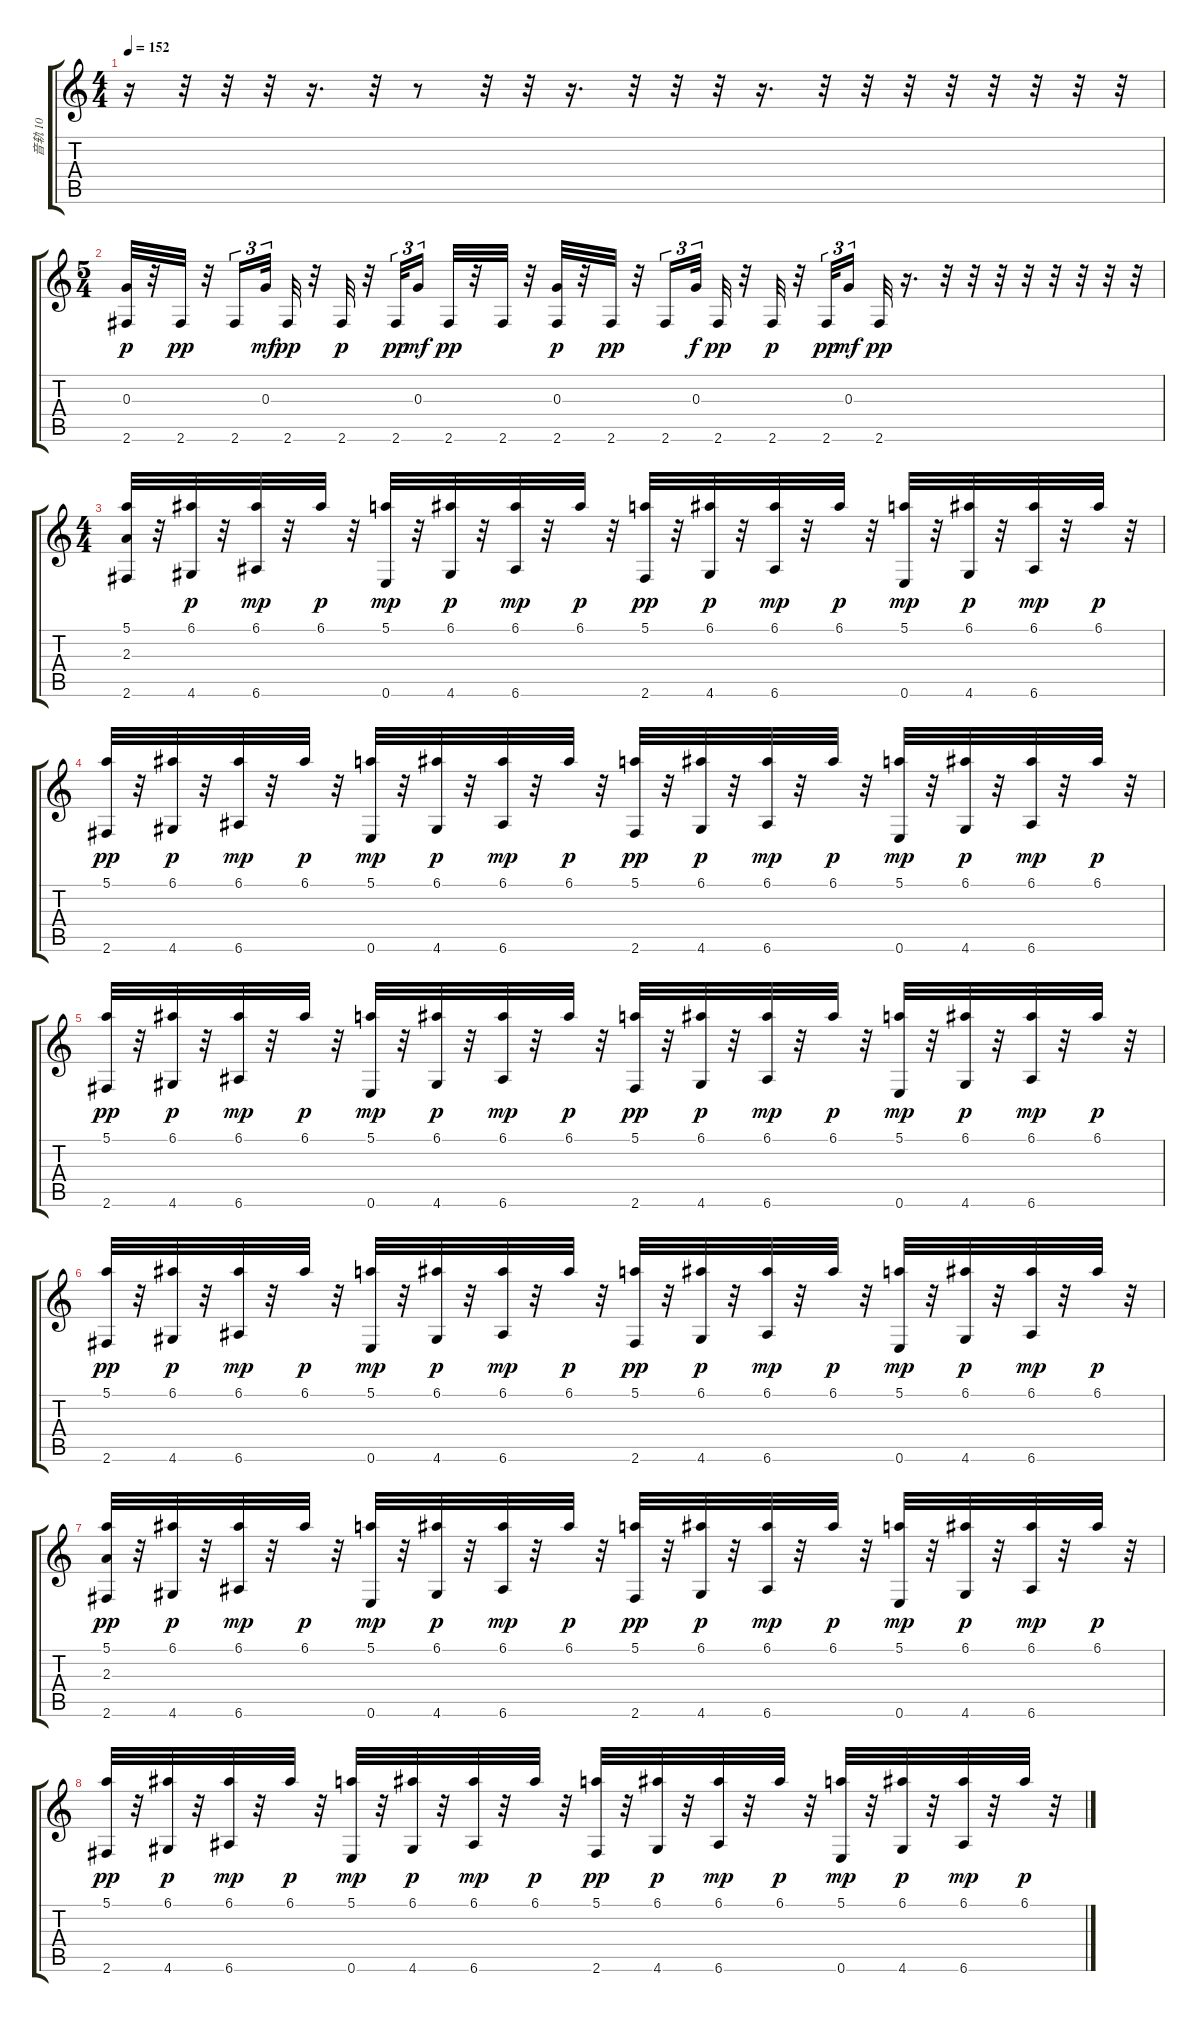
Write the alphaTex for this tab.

\track ("音轨 10" "音轨 10") {instrument acousticguitarsteel}
\staff {score tabs}
\tuning (E4 B3 G3 D3 A2 E2) {hide}
\ts (4 4)
\tempo 152
\clef g2
\ks c
r.16{dy p} r.32 r.32 r.32 r.16{d} r.32 r.8 r.32 r.32 r.16{d} r.32 r.32 r.32 r.16{d} r.32 r.32 r.32 r.32 r.32 r.32 r.32 r.32 |
\ts (5 4)
(0.3 2.6).32 r.32 2.6.32{dy pp} r.32 2.6.16{tu (3 2)} 0.3.32{tu (3 2) dy mf} 2.6.32{dy pp} r.32 2.6.32{dy p} r.32 2.6.32{tu (3 2) dy pp} 0.3.16{tu (3 2) dy mf} 2.6.32{dy pp} r.32 2.6.32 r.32 (0.3 2.6).32{dy p} r.32 2.6.32{dy pp} r.32 2.6.16{tu (3 2)} 0.3.32{tu (3 2) dy f} 2.6.32{dy pp} r.32 2.6.32{dy p} r.32 2.6.32{tu (3 2) dy pp} 0.3.16{tu (3 2) dy mf} 2.6.32{dy pp} r.16{d} r.32 r.32 r.32 r.32 r.32 r.32 r.32 r.32 |
\ts (4 4)
(5.1 2.3 2.6).32 r.32 (6.1 4.6).32{dy p} r.32 (6.1 6.6).32{dy mp} r.32 6.1.32{dy p} r.32 (5.1 0.6).32{dy mp} r.32 (6.1 4.6).32{dy p} r.32 (6.1 6.6).32{dy mp} r.32 6.1.32{dy p} r.32 (5.1 2.6).32{dy pp} r.32 (6.1 4.6).32{dy p} r.32 (6.1 6.6).32{dy mp} r.32 6.1.32{dy p} r.32 (5.1 0.6).32{dy mp} r.32 (6.1 4.6).32{dy p} r.32 (6.1 6.6).32{dy mp} r.32 6.1.32{dy p} r.32 |
(5.1 2.6).32{dy pp} r.32 (6.1 4.6).32{dy p} r.32 (6.1 6.6).32{dy mp} r.32 6.1.32{dy p} r.32 (5.1 0.6).32{dy mp} r.32 (6.1 4.6).32{dy p} r.32 (6.1 6.6).32{dy mp} r.32 6.1.32{dy p} r.32 (5.1 2.6).32{dy pp} r.32 (6.1 4.6).32{dy p} r.32 (6.1 6.6).32{dy mp} r.32 6.1.32{dy p} r.32 (5.1 0.6).32{dy mp} r.32 (6.1 4.6).32{dy p} r.32 (6.1 6.6).32{dy mp} r.32 6.1.32{dy p} r.32 |
(5.1 2.6).32{dy pp} r.32 (6.1 4.6).32{dy p} r.32 (6.1 6.6).32{dy mp} r.32 6.1.32{dy p} r.32 (5.1 0.6).32{dy mp} r.32 (6.1 4.6).32{dy p} r.32 (6.1 6.6).32{dy mp} r.32 6.1.32{dy p} r.32 (5.1 2.6).32{dy pp} r.32 (6.1 4.6).32{dy p} r.32 (6.1 6.6).32{dy mp} r.32 6.1.32{dy p} r.32 (5.1 0.6).32{dy mp} r.32 (6.1 4.6).32{dy p} r.32 (6.1 6.6).32{dy mp} r.32 6.1.32{dy p} r.32 |
(5.1 2.6).32{dy pp} r.32 (6.1 4.6).32{dy p} r.32 (6.1 6.6).32{dy mp} r.32 6.1.32{dy p} r.32 (5.1 0.6).32{dy mp} r.32 (6.1 4.6).32{dy p} r.32 (6.1 6.6).32{dy mp} r.32 6.1.32{dy p} r.32 (5.1 2.6).32{dy pp} r.32 (6.1 4.6).32{dy p} r.32 (6.1 6.6).32{dy mp} r.32 6.1.32{dy p} r.32 (5.1 0.6).32{dy mp} r.32 (6.1 4.6).32{dy p} r.32 (6.1 6.6).32{dy mp} r.32 6.1.32{dy p} r.32 |
(5.1 2.3 2.6).32{dy pp} r.32 (6.1 4.6).32{dy p} r.32 (6.1 6.6).32{dy mp} r.32 6.1.32{dy p} r.32 (5.1 0.6).32{dy mp} r.32 (6.1 4.6).32{dy p} r.32 (6.1 6.6).32{dy mp} r.32 6.1.32{dy p} r.32 (5.1 2.6).32{dy pp} r.32 (6.1 4.6).32{dy p} r.32 (6.1 6.6).32{dy mp} r.32 6.1.32{dy p} r.32 (5.1 0.6).32{dy mp} r.32 (6.1 4.6).32{dy p} r.32 (6.1 6.6).32{dy mp} r.32 6.1.32{dy p} r.32 |
(5.1 2.6).32{dy pp} r.32 (6.1 4.6).32{dy p} r.32 (6.1 6.6).32{dy mp} r.32 6.1.32{dy p} r.32 (5.1 0.6).32{dy mp} r.32 (6.1 4.6).32{dy p} r.32 (6.1 6.6).32{dy mp} r.32 6.1.32{dy p} r.32 (5.1 2.6).32{dy pp} r.32 (6.1 4.6).32{dy p} r.32 (6.1 6.6).32{dy mp} r.32 6.1.32{dy p} r.32 (5.1 0.6).32{dy mp} r.32 (6.1 4.6).32{dy p} r.32 (6.1 6.6).32{dy mp} r.32 6.1.32{dy p} r.32
